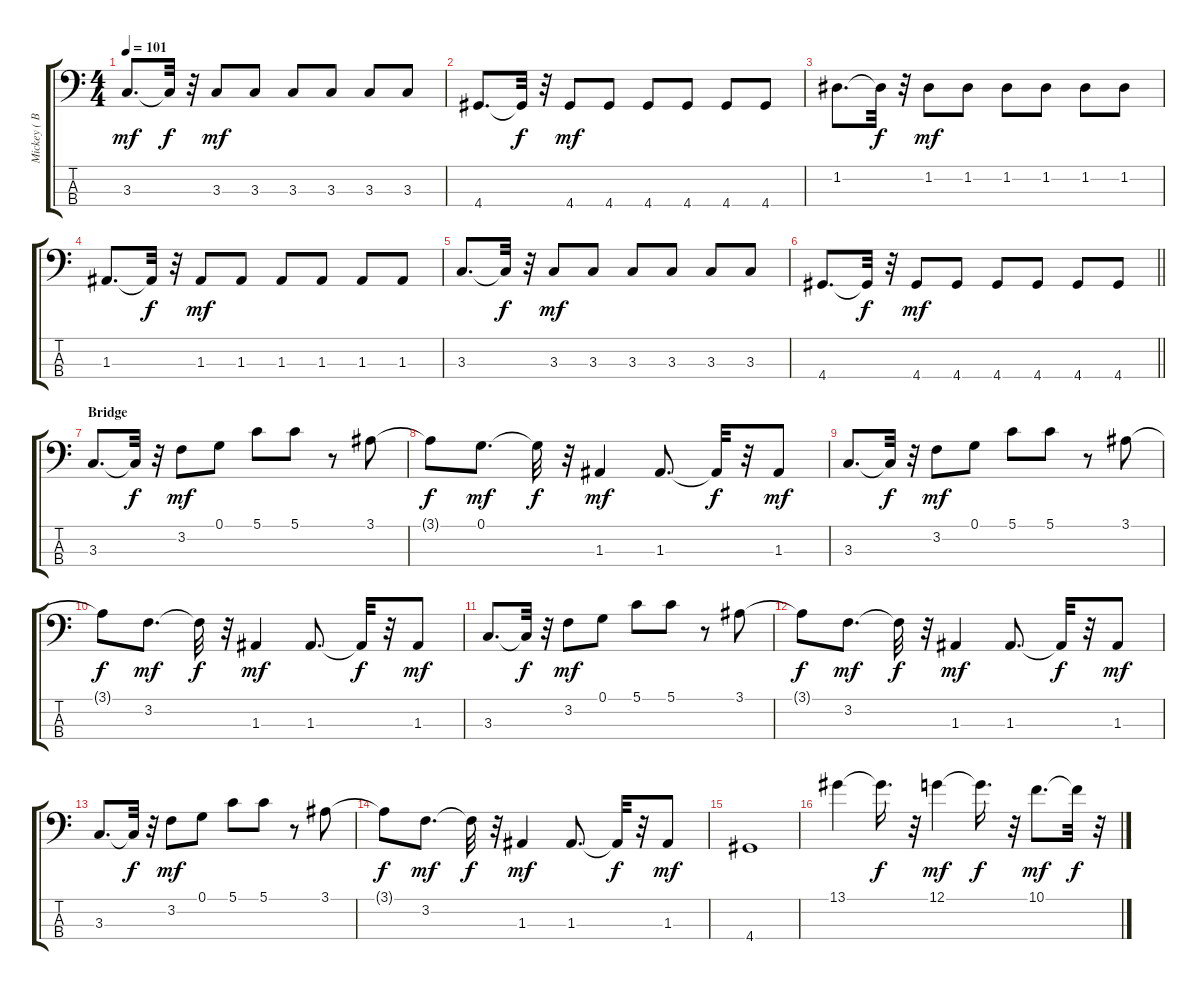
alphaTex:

\track ("Mickey ( Bass )" "Mickey ( B") {instrument electricbassfinger}
\staff {score tabs}
\tuning (G2 D2 A1 E1) {hide}
\ts (4 4)
\tempo 101
\clef f4
\ks c
3.3.8{d dy mf} 3.3{t}.32{dy f} r.32 3.3.8{dy mf} 3.3.8 3.3.8 3.3.8 3.3.8 3.3.8 |
4.4.8{d} 4.4{t}.32{dy f} r.32 4.4.8{dy mf} 4.4.8 4.4.8 4.4.8 4.4.8 4.4.8 |
1.2.8{d} 1.2{t}.32{dy f} r.32 1.2.8{dy mf} 1.2.8 1.2.8 1.2.8 1.2.8 1.2.8 |
1.3.8{d} 1.3{t}.32{dy f} r.32 1.3.8{dy mf} 1.3.8 1.3.8 1.3.8 1.3.8 1.3.8 |
3.3.8{d} 3.3{t}.32{dy f} r.32 3.3.8{dy mf} 3.3.8 3.3.8 3.3.8 3.3.8 3.3.8 |
\barLineRight lightlight
4.4.8{d} 4.4{t}.32{dy f} r.32 4.4.8{dy mf} 4.4.8 4.4.8 4.4.8 4.4.8 4.4.8 |
\section ("" "Bridge")
3.3.8{d} 3.3{t}.32{dy f} r.32 3.2.8{dy mf} 0.1.8 5.1.8 5.1.8 r.8 3.1.8 |
3.1{t}.8{dy f} 0.1.8{d dy mf} 0.1{t}.32{dy f} r.32 1.3.4{dy mf} 1.3.8{d} 1.3{t}.32{dy f} r.32 1.3.8{dy mf} |
3.3.8{d} 3.3{t}.32{dy f} r.32 3.2.8{dy mf} 0.1.8 5.1.8 5.1.8 r.8 3.1.8 |
3.1{t}.8{dy f} 3.2.8{d dy mf} 3.2{t}.32{dy f} r.32 1.3.4{dy mf} 1.3.8{d} 1.3{t}.32{dy f} r.32 1.3.8{dy mf} |
3.3.8{d} 3.3{t}.32{dy f} r.32 3.2.8{dy mf} 0.1.8 5.1.8 5.1.8 r.8 3.1.8 |
3.1{t}.8{dy f} 3.2.8{d dy mf} 3.2{t}.32{dy f} r.32 1.3.4{dy mf} 1.3.8{d} 1.3{t}.32{dy f} r.32 1.3.8{dy mf} |
3.3.8{d} 3.3{t}.32{dy f} r.32 3.2.8{dy mf} 0.1.8 5.1.8 5.1.8 r.8 3.1.8 |
3.1{t}.8{dy f} 3.2.8{d dy mf} 3.2{t}.32{dy f} r.32 1.3.4{dy mf} 1.3.8{d} 1.3{t}.32{dy f} r.32 1.3.8{dy mf} |
4.4.1 |
13.1.4 13.1{t}.16{d dy f} r.32 12.1.4{dy mf} 12.1{t}.16{d dy f} r.32 10.1.8{d dy mf} 10.1{t}.32{dy f} r.32
